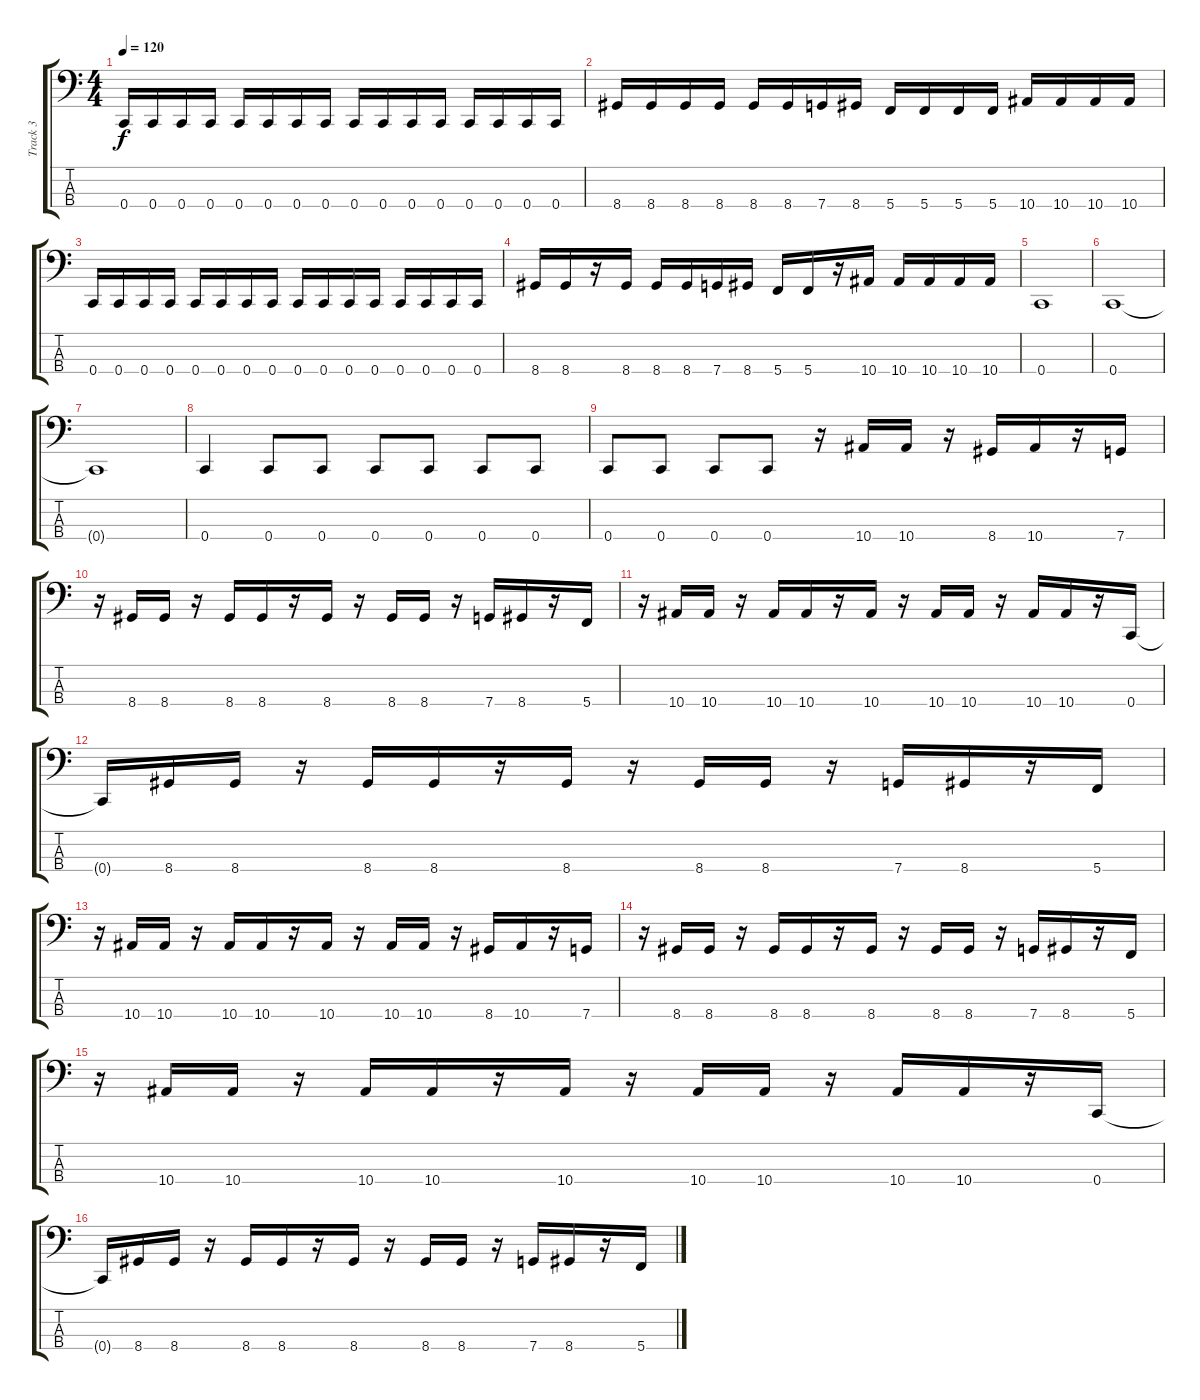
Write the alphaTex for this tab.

\track ("Track 3" "Track 3") {instrument electricbasspick}
\staff {score tabs}
\tuning (F2 C2 G1 C1) {hide}
\ts (4 4)
\tempo 120
\clef f4
\ks c
0.4.16{dy f} 0.4.16 0.4.16 0.4.16 0.4.16 0.4.16 0.4.16 0.4.16 0.4.16 0.4.16 0.4.16 0.4.16 0.4.16 0.4.16 0.4.16 0.4.16 |
8.4.16 8.4.16 8.4.16 8.4.16 8.4.16 8.4.16 7.4.16 8.4.16 5.4.16 5.4.16 5.4.16 5.4.16 10.4.16 10.4.16 10.4.16 10.4.16 |
0.4.16 0.4.16 0.4.16 0.4.16 0.4.16 0.4.16 0.4.16 0.4.16 0.4.16 0.4.16 0.4.16 0.4.16 0.4.16 0.4.16 0.4.16 0.4.16 |
8.4.16 8.4.16 r.16 8.4.16 8.4.16 8.4.16 7.4.16 8.4.16 5.4.16 5.4.16 r.16 10.4.16 10.4.16 10.4.16 10.4.16 10.4.16 |
0.4.1 |
0.4.1 |
0.4{t}.1 |
0.4.4 0.4.8 0.4.8 0.4.8 0.4.8 0.4.8 0.4.8 |
0.4.8 0.4.8 0.4.8 0.4.8 r.16 10.4.16 10.4.16 r.16 8.4.16 10.4.16 r.16 7.4.16 |
r.16 8.4.16 8.4.16 r.16 8.4.16 8.4.16 r.16 8.4.16 r.16 8.4.16 8.4.16 r.16 7.4.16 8.4.16 r.16 5.4.16 |
r.16 10.4.16 10.4.16 r.16 10.4.16 10.4.16 r.16 10.4.16 r.16 10.4.16 10.4.16 r.16 10.4.16 10.4.16 r.16 0.4.16 |
0.4{t}.16 8.4.16 8.4.16 r.16 8.4.16 8.4.16 r.16 8.4.16 r.16 8.4.16 8.4.16 r.16 7.4.16 8.4.16 r.16 5.4.16 |
r.16 10.4.16 10.4.16 r.16 10.4.16 10.4.16 r.16 10.4.16 r.16 10.4.16 10.4.16 r.16 8.4.16 10.4.16 r.16 7.4.16 |
r.16 8.4.16 8.4.16 r.16 8.4.16 8.4.16 r.16 8.4.16 r.16 8.4.16 8.4.16 r.16 7.4.16 8.4.16 r.16 5.4.16 |
r.16 10.4.16 10.4.16 r.16 10.4.16 10.4.16 r.16 10.4.16 r.16 10.4.16 10.4.16 r.16 10.4.16 10.4.16 r.16 0.4.16 |
0.4{t}.16 8.4.16 8.4.16 r.16 8.4.16 8.4.16 r.16 8.4.16 r.16 8.4.16 8.4.16 r.16 7.4.16 8.4.16 r.16 5.4.16
